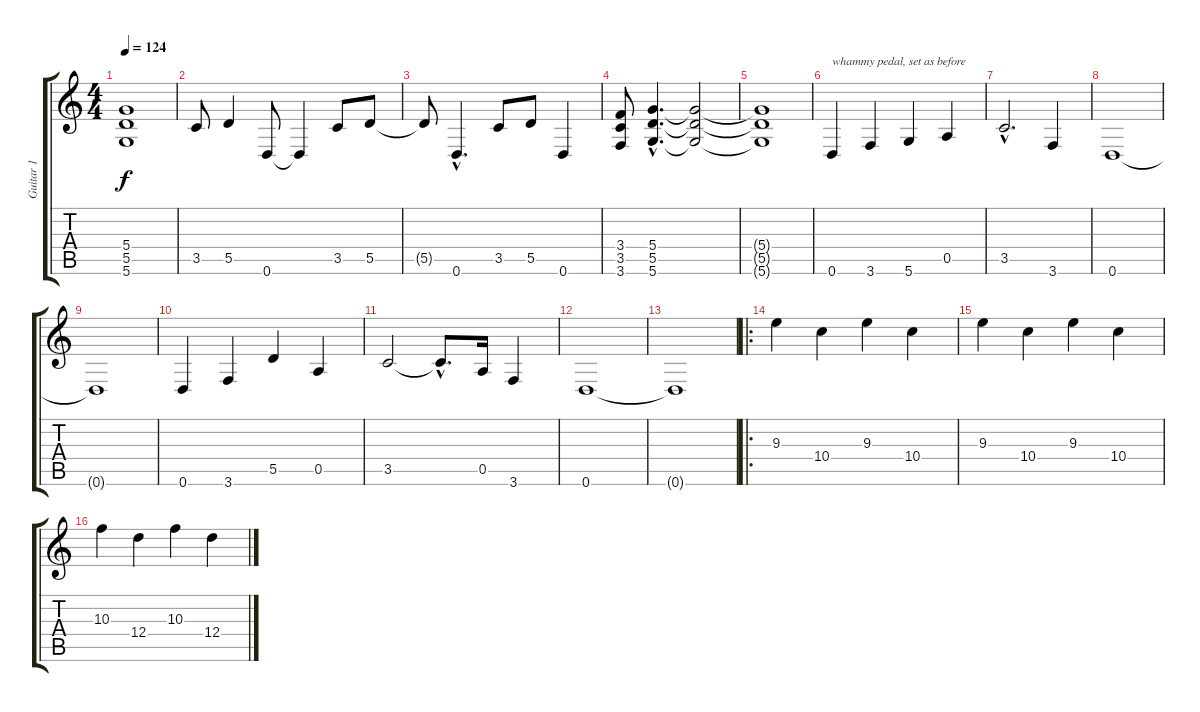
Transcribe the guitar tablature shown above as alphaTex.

\track ("Guitar 1" "Guitar 1") {instrument distortionguitar}
\staff {score tabs}
\tuning (E4 B3 G3 D3 A2 D2) {hide}
\ts (4 4)
\tempo 124
\clef g2
\ks c
(5.4{t} 5.5{t} 5.6{t}).1{dy f} |
3.5.8 5.5.4 0.6.8 0.6{t}.4 3.5.8 5.5.8 |
5.5{t}.8 0.6{hac}.4{d} 3.5.8 5.5.8 0.6.4 |
(3.4 3.5 3.6).8 (5.4{hac} 5.5{hac} 5.6{hac}).4{d} (5.4{t} 5.5{t} 5.6{t}).2 |
(5.4{t} 5.5{t} 5.6{t}).1 |
0.6.4{txt "whammy pedal, set as before"} 3.6.4 5.6.4 0.5.4 |
3.5{hac}.2{d} 3.6.4 |
0.6.1 |
0.6{t}.1 |
0.6.4 3.6.4 5.5.4 0.5.4 |
3.5.2 3.5{hac t}.8{d} 0.5.16 3.6.4 |
0.6.1 |
0.6{t}.1 |
\ro
9.3.4 10.4.4 9.3.4 10.4.4 |
9.3.4 10.4.4 9.3.4 10.4.4 |
10.3.4 12.4.4 10.3.4 12.4.4
